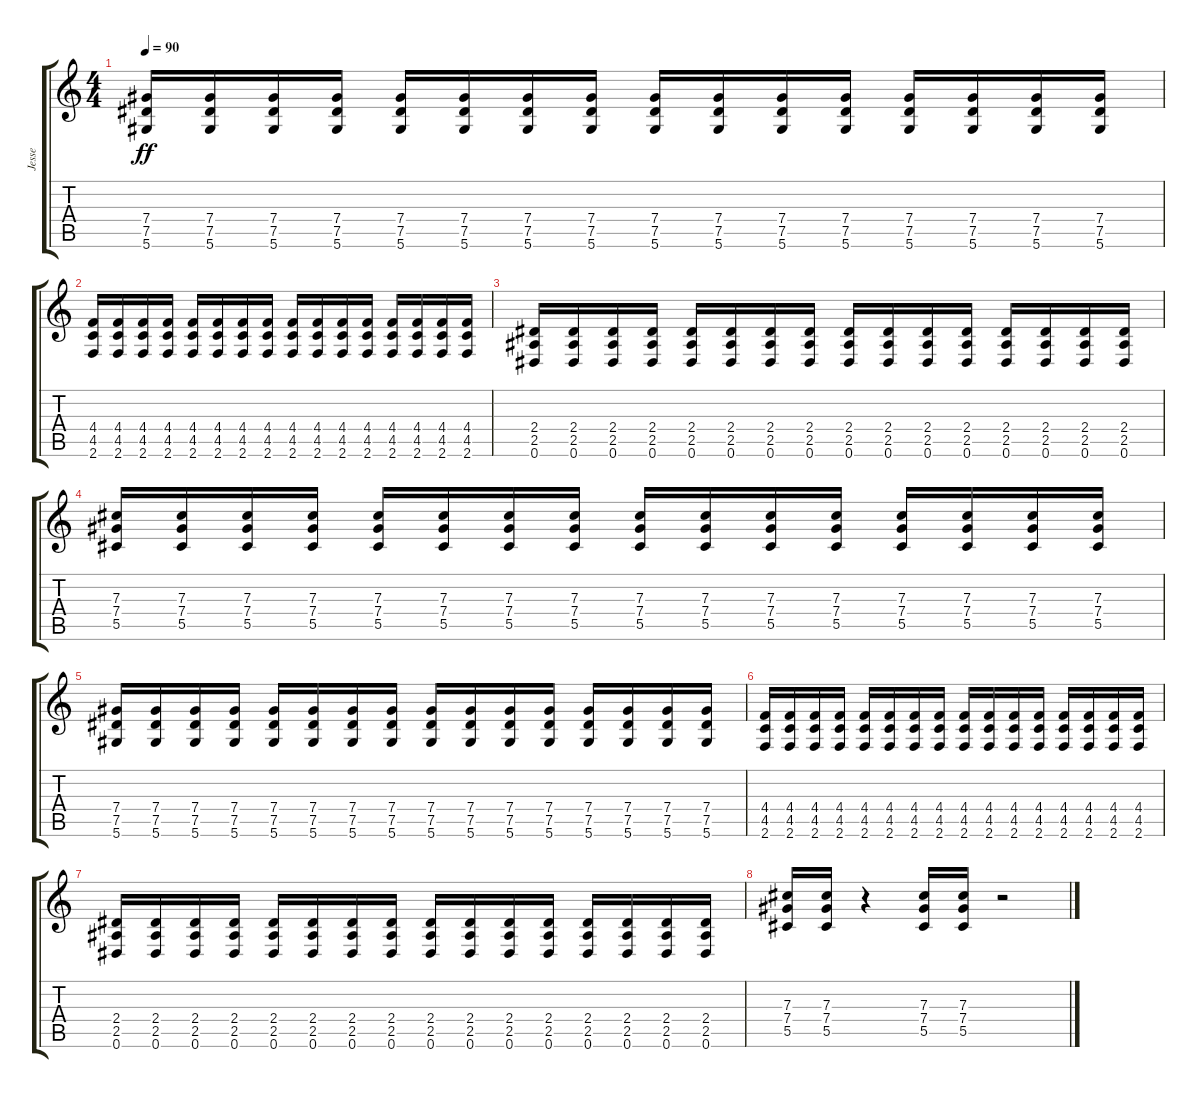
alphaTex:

\track ("Jesse" "Jesse") {instrument distortionguitar}
\staff {score tabs}
\tuning (Eb4 Bb3 Gb3 Db3 Ab2 Eb2) {hide}
\ts (4 4)
\tempo 90
\clef g2
\ks c
(7.4 7.5 5.6).16{dy ff volume 16} (7.4 7.5 5.6).16 (7.4 7.5 5.6).16 (7.4 7.5 5.6).16 (7.4 7.5 5.6).16 (7.4 7.5 5.6).16 (7.4 7.5 5.6).16 (7.4 7.5 5.6).16 (7.4 7.5 5.6).16 (7.4 7.5 5.6).16 (7.4 7.5 5.6).16 (7.4 7.5 5.6).16 (7.4 7.5 5.6).16 (7.4 7.5 5.6).16 (7.4 7.5 5.6).16 (7.4 7.5 5.6).16 |
(4.4 4.5 2.6).16 (4.4 4.5 2.6).16 (4.4 4.5 2.6).16 (4.4 4.5 2.6).16 (4.4 4.5 2.6).16 (4.4 4.5 2.6).16 (4.4 4.5 2.6).16 (4.4 4.5 2.6).16 (4.4 4.5 2.6).16 (4.4 4.5 2.6).16 (4.4 4.5 2.6).16 (4.4 4.5 2.6).16 (4.4 4.5 2.6).16 (4.4 4.5 2.6).16 (4.4 4.5 2.6).16 (4.4 4.5 2.6).16 |
(2.4 2.5 0.6).16 (2.4 2.5 0.6).16 (2.4 2.5 0.6).16 (2.4 2.5 0.6).16 (2.4 2.5 0.6).16 (2.4 2.5 0.6).16 (2.4 2.5 0.6).16 (2.4 2.5 0.6).16 (2.4 2.5 0.6).16 (2.4 2.5 0.6).16 (2.4 2.5 0.6).16 (2.4 2.5 0.6).16 (2.4 2.5 0.6).16 (2.4 2.5 0.6).16 (2.4 2.5 0.6).16 (2.4 2.5 0.6).16 |
(7.3 7.4 5.5).16 (7.3 7.4 5.5).16 (7.3 7.4 5.5).16 (7.3 7.4 5.5).16 (7.3 7.4 5.5).16 (7.3 7.4 5.5).16 (7.3 7.4 5.5).16 (7.3 7.4 5.5).16 (7.3 7.4 5.5).16 (7.3 7.4 5.5).16 (7.3 7.4 5.5).16 (7.3 7.4 5.5).16 (7.3 7.4 5.5).16 (7.3 7.4 5.5).16 (7.3 7.4 5.5).16 (7.3 7.4 5.5).16 |
(7.4 7.5 5.6).16 (7.4 7.5 5.6).16 (7.4 7.5 5.6).16 (7.4 7.5 5.6).16 (7.4 7.5 5.6).16 (7.4 7.5 5.6).16 (7.4 7.5 5.6).16 (7.4 7.5 5.6).16 (7.4 7.5 5.6).16 (7.4 7.5 5.6).16 (7.4 7.5 5.6).16 (7.4 7.5 5.6).16 (7.4 7.5 5.6).16 (7.4 7.5 5.6).16 (7.4 7.5 5.6).16 (7.4 7.5 5.6).16 |
(4.4 4.5 2.6).16 (4.4 4.5 2.6).16 (4.4 4.5 2.6).16 (4.4 4.5 2.6).16 (4.4 4.5 2.6).16 (4.4 4.5 2.6).16 (4.4 4.5 2.6).16 (4.4 4.5 2.6).16 (4.4 4.5 2.6).16 (4.4 4.5 2.6).16 (4.4 4.5 2.6).16 (4.4 4.5 2.6).16 (4.4 4.5 2.6).16 (4.4 4.5 2.6).16 (4.4 4.5 2.6).16 (4.4 4.5 2.6).16 |
(2.4 2.5 0.6).16 (2.4 2.5 0.6).16 (2.4 2.5 0.6).16 (2.4 2.5 0.6).16 (2.4 2.5 0.6).16 (2.4 2.5 0.6).16 (2.4 2.5 0.6).16 (2.4 2.5 0.6).16 (2.4 2.5 0.6).16 (2.4 2.5 0.6).16 (2.4 2.5 0.6).16 (2.4 2.5 0.6).16 (2.4 2.5 0.6).16 (2.4 2.5 0.6).16 (2.4 2.5 0.6).16 (2.4 2.5 0.6).16 |
(7.3 7.4 5.5).16 (7.3 7.4 5.5).16 r.4 (7.3 7.4 5.5).16 (7.3 7.4 5.5).16 r.2
